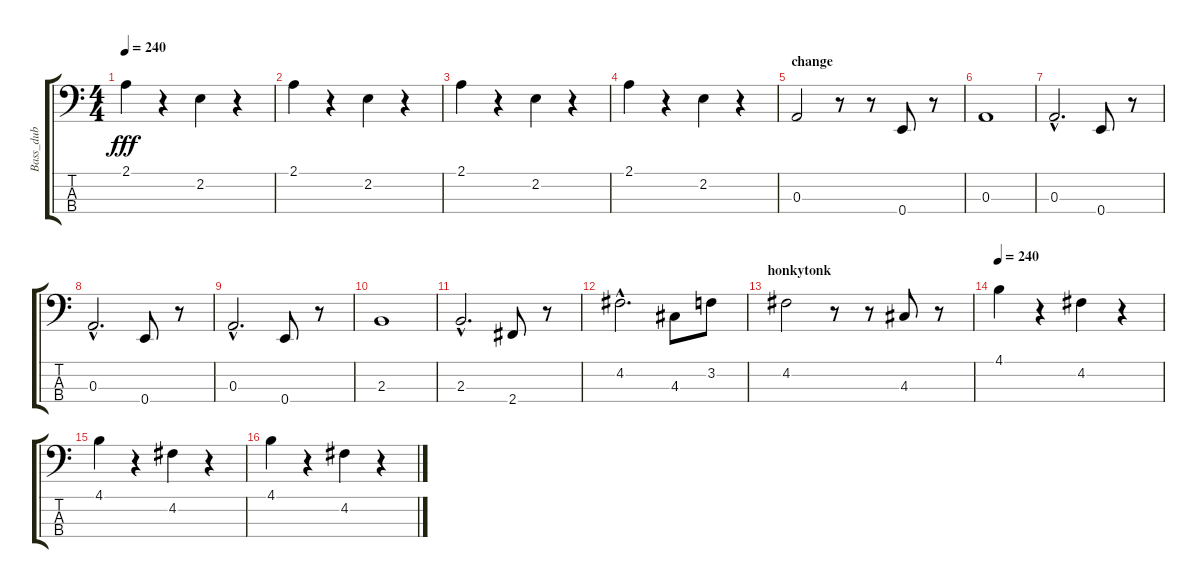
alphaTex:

\track ("Bass_dub" "Bass_dub") {instrument electricguitarmuted}
\staff {score tabs}
\tuning (G2 D2 A1 E1) {hide}
\ts (4 4)
\tempo 240
\clef f4
\ks c
2.1.4{dy fff} r.4 2.2.4 r.4 |
2.1.4 r.4 2.2.4 r.4 |
2.1.4 r.4 2.2.4 r.4 |
2.1.4 r.4 2.2.4 r.4 |
\section ("" "change")
0.3.2 r.8 r.8 0.4.8 r.8 |
0.3.1 |
0.3{hac}.2{d} 0.4.8 r.8 |
0.3{hac}.2{d} 0.4.8 r.8 |
0.3{hac}.2{d} 0.4.8 r.8 |
2.3.1 |
2.3{hac}.2{d} 2.4.8 r.8 |
4.2{hac}.2{d} 4.3.8 3.2.8 |
\section ("" "honkytonk")
4.2.2 r.8 r.8 4.3.8 r.8 |
\tempo 240
4.1.4 r.4 4.2.4 r.4 |
4.1.4 r.4 4.2.4 r.4 |
4.1.4 r.4 4.2.4 r.4
